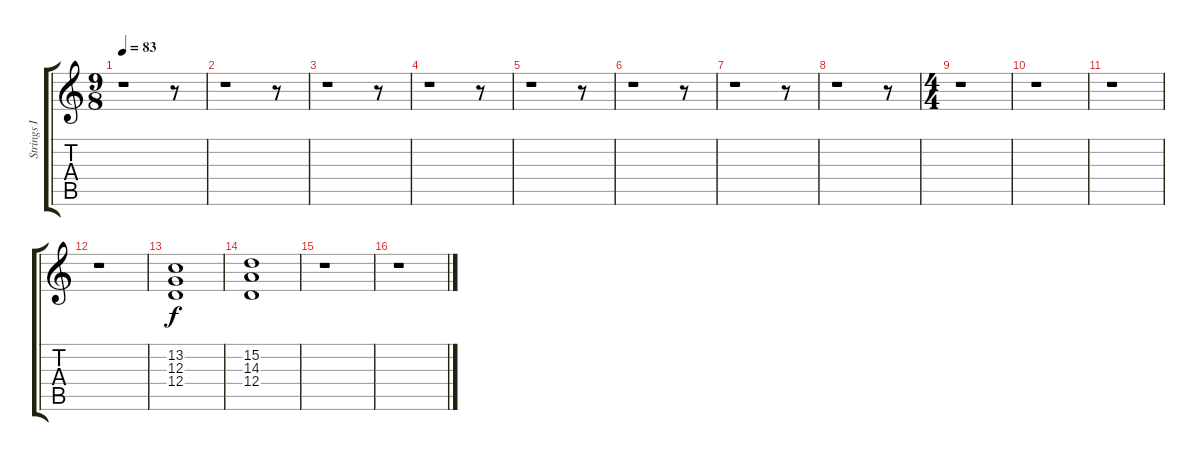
\track ("Strings I" "Strings I") {instrument stringensemble1}
\staff {score tabs}
\tuning (E4 B3 G3 D3 A2 E2) {hide}
\ts (9 8)
\section ("" "")
\tempo 83
\clef g2
\ks c
r.1{dy f} r.8 |
r.1 r.8 |
r.1 r.8 |
r.1 r.8 |
\section ("" "")
r.1 r.8 |
r.1 r.8 |
r.1 r.8 |
r.1 r.8 |
\ts (4 4)
\section ("" "")
r.1 |
r.1 |
r.1 |
r.1 |
(13.2 12.3 12.4).1{volume 7} |
(15.2 14.3 12.4).1 |
r.1 |
r.1
